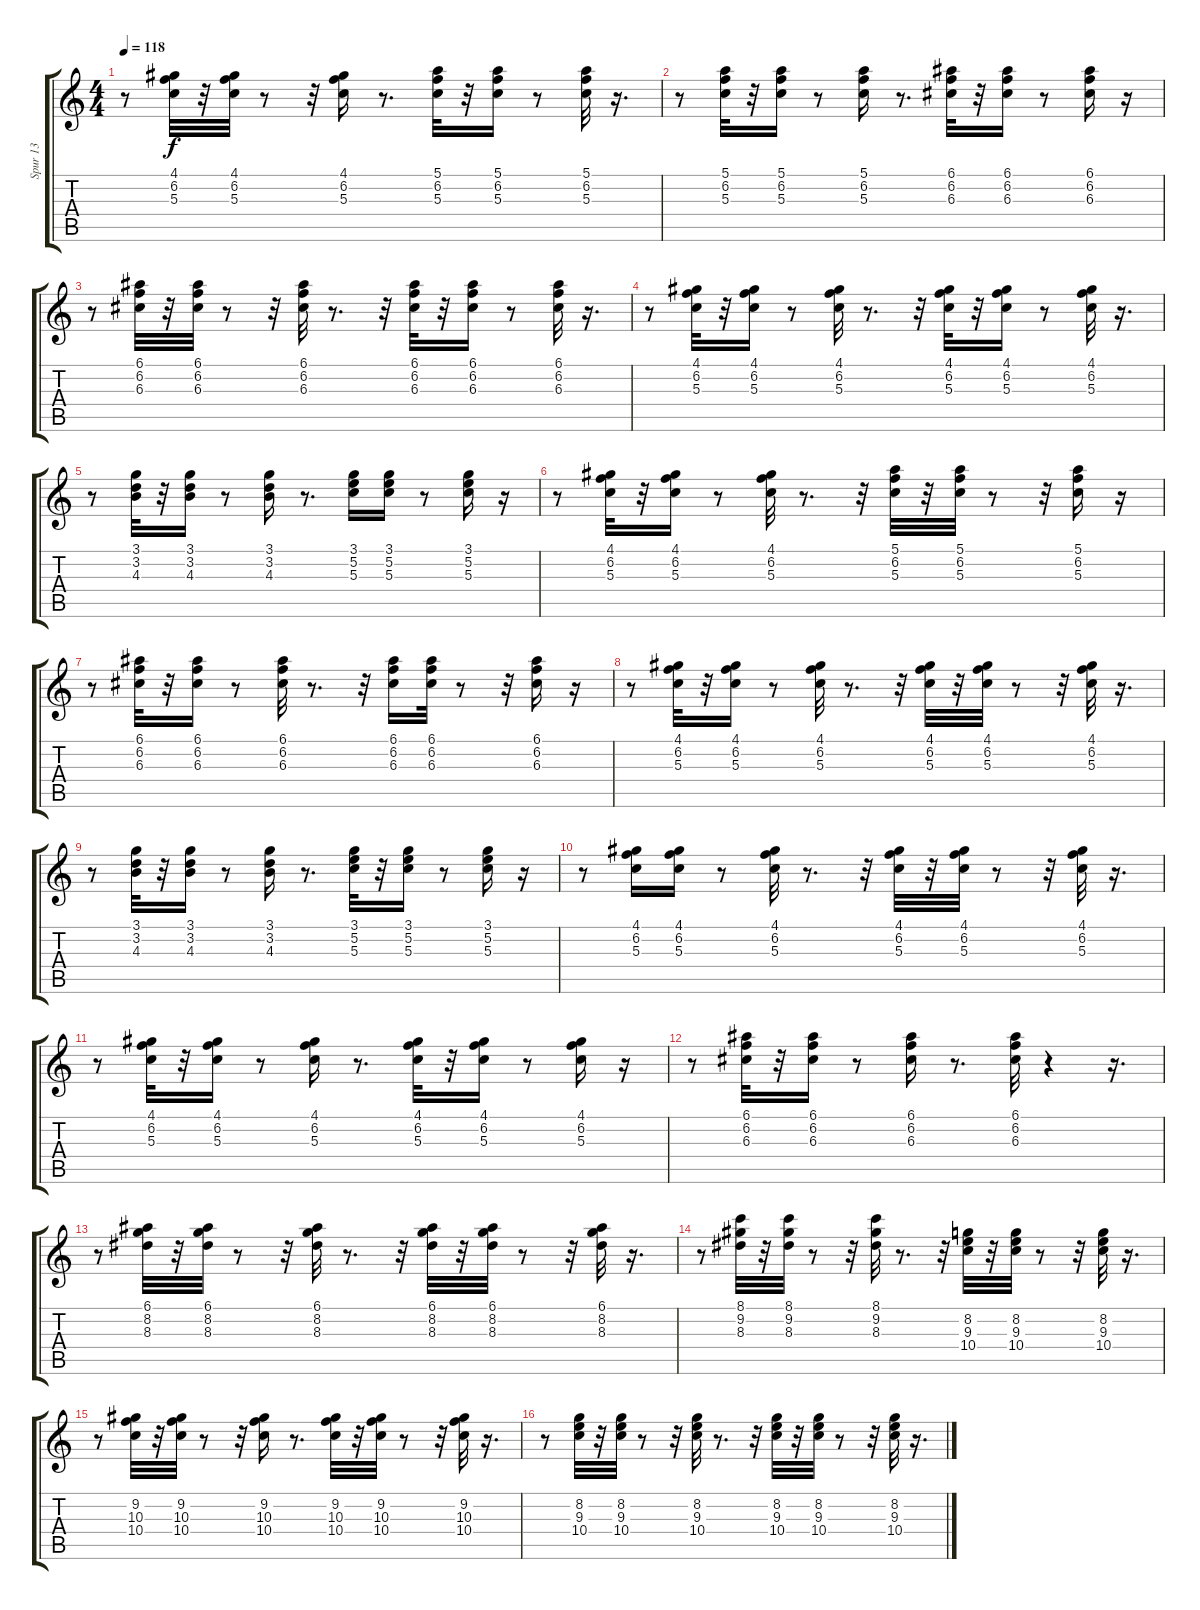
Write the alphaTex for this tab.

\track ("Spur 13" "Spur 13") {instrument electricguitarclean}
\staff {score tabs}
\tuning (E4 B3 G3 D3 A2 E2) {hide}
\ts (4 4)
\tempo 118
\clef g2
\ks c
r.8{dy f} (4.1 6.2 5.3).32 r.32 (4.1 6.2 5.3).32 r.8 r.32 (4.1 6.2 5.3).16 r.8{d} (5.1 6.2 5.3).32 r.32 (5.1 6.2 5.3).16 r.8 (5.1 6.2 5.3).32 r.16{d} |
r.8 (5.1 6.2 5.3).32 r.32 (5.1 6.2 5.3).16 r.8 (5.1 6.2 5.3).16 r.8{d} (6.1 6.2 6.3).32 r.32 (6.1 6.2 6.3).16 r.8 (6.1 6.2 6.3).16 r.16 |
r.8 (6.1 6.2 6.3).32 r.32 (6.1 6.2 6.3).32 r.8 r.32 (6.1 6.2 6.3).32 r.8{d} r.32 (6.1 6.2 6.3).32 r.32 (6.1 6.2 6.3).16 r.8 (6.1 6.2 6.3).32 r.16{d} |
r.8 (4.1 6.2 5.3).32 r.32 (4.1 6.2 5.3).16 r.8 (4.1 6.2 5.3).32 r.8{d} r.32 (4.1 6.2 5.3).32 r.32 (4.1 6.2 5.3).16 r.8 (4.1 6.2 5.3).32 r.16{d} |
r.8 (3.1 3.2 4.3).32 r.32 (3.1 3.2 4.3).16 r.8 (3.1 3.2 4.3).16 r.8{d} (3.1 5.2 5.3).16 (3.1 5.2 5.3).16 r.8 (3.1 5.2 5.3).16 r.16 |
r.8 (4.1 6.2 5.3).32 r.32 (4.1 6.2 5.3).16 r.8 (4.1 6.2 5.3).32 r.8{d} r.32 (5.1 6.2 5.3).32 r.32 (5.1 6.2 5.3).32 r.8 r.32 (5.1 6.2 5.3).16 r.16 |
r.8 (6.1 6.2 6.3).32 r.32 (6.1 6.2 6.3).16 r.8 (6.1 6.2 6.3).32 r.8{d} r.32 (6.1 6.2 6.3).16 (6.1 6.2 6.3).32 r.8 r.32 (6.1 6.2 6.3).16 r.16 |
r.8 (4.1 6.2 5.3).32 r.32 (4.1 6.2 5.3).16 r.8 (4.1 6.2 5.3).32 r.8{d} r.32 (4.1 6.2 5.3).32 r.32 (4.1 6.2 5.3).32 r.8 r.32 (4.1 6.2 5.3).32 r.16{d} |
r.8 (3.1 3.2 4.3).32 r.32 (3.1 3.2 4.3).16 r.8 (3.1 3.2 4.3).16 r.8{d} (3.1 5.2 5.3).32 r.32 (3.1 5.2 5.3).16 r.8 (3.1 5.2 5.3).16 r.16 |
r.8 (4.1 6.2 5.3).16 (4.1 6.2 5.3).16 r.8 (4.1 6.2 5.3).32 r.8{d} r.32 (4.1 6.2 5.3).32 r.32 (4.1 6.2 5.3).32 r.8 r.32 (4.1 6.2 5.3).32 r.16{d} |
r.8 (4.1 6.2 5.3).32 r.32 (4.1 6.2 5.3).16 r.8 (4.1 6.2 5.3).16 r.8{d} (4.1 6.2 5.3).32 r.32 (4.1 6.2 5.3).16 r.8 (4.1 6.2 5.3).16 r.16 |
r.8 (6.1 6.2 6.3).32 r.32 (6.1 6.2 6.3).16 r.8 (6.1 6.2 6.3).16 r.8{d} (6.1 6.2 6.3).32 r.4 r.16{d} |
r.8 (6.1 8.2 8.3).32 r.32 (6.1 8.2 8.3).32 r.8 r.32 (6.1 8.2 8.3).32 r.8{d} r.32 (6.1 8.2 8.3).32 r.32 (6.1 8.2 8.3).32 r.8 r.32 (6.1 8.2 8.3).32 r.16{d} |
r.8 (8.1 9.2 8.3).32 r.32 (8.1 9.2 8.3).32 r.8 r.32 (8.1 9.2 8.3).32 r.8{d} r.32 (8.2 9.3 10.4).32 r.32 (8.2 9.3 10.4).32 r.8 r.32 (8.2 9.3 10.4).32 r.16{d} |
r.8 (9.2 10.3 10.4).32 r.32 (9.2 10.3 10.4).32 r.8 r.32 (9.2 10.3 10.4).16 r.8{d} (9.2 10.3 10.4).32 r.32 (9.2 10.3 10.4).32 r.8 r.32 (9.2 10.3 10.4).32 r.16{d} |
r.8 (8.2 9.3 10.4).32 r.32 (8.2 9.3 10.4).32 r.8 r.32 (8.2 9.3 10.4).32 r.8{d} r.32 (8.2 9.3 10.4).32 r.32 (8.2 9.3 10.4).32 r.8 r.32 (8.2 9.3 10.4).32 r.16{d}
